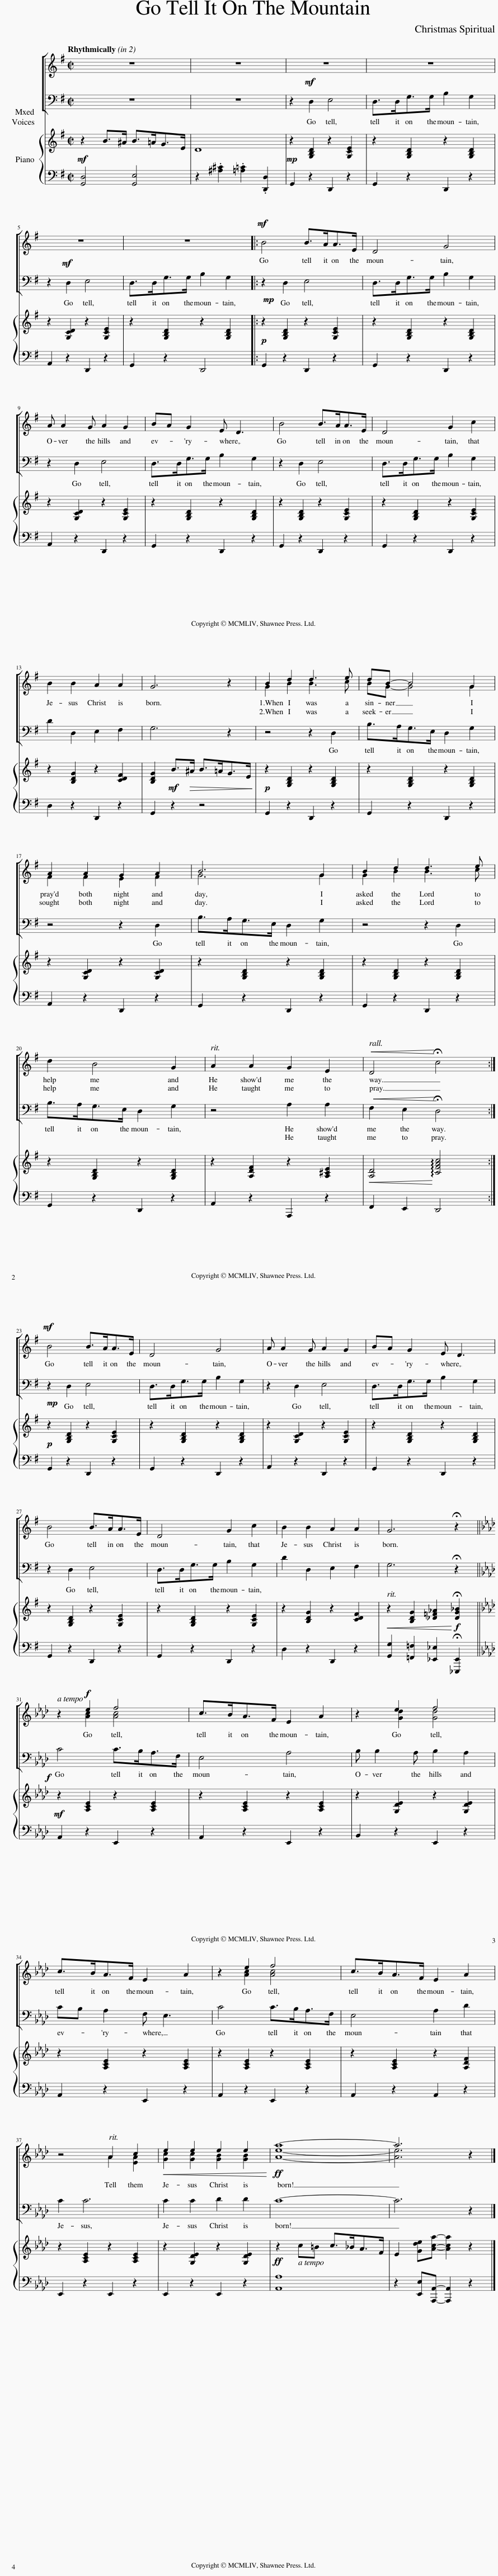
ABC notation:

X:1
%%score [ ( 1 2 ) 3 ] { 4 | 5 }
L:1/8
Q:1/4=160
M:2/2
I:linebreak $
K:G
V:1 treble
V:2 treble
V:3 bass
V:4 treble
V:5 bass
V:1
 z8 | z8 | z8 | z8 |$ z8 | %5
 z8 |:!mf![Q:1/4=160] B4 B>AA>E | D4 G4 |$ A A2 G A2 G2 | BA G2 E D3 | %10
 B4 B>AA>E | D4 G2 c2 |$ B2 B2 A2 A2 | G6 z2 | B2 d2 d3 e | %15
 dB- B4 G2 |$ A2 A2 G2 A2 | B6 G2 | B2 d2 d3 e |$ d2 B4 G2 | %20
[Q:1/4=120] A2!>(! A2 G2 E2!>)! |[Q:1/4=80]!p!!<(! D4!<)!!mf! !fermata!c4 :|$[Q:1/4=160]!mf! B4 B>AA>E | D4 G4 | A A2 G A2 G2 | %25
 BA G2 E D3 |$ B4 B>AA>E | D4 G2 c2 | B2 B2 A2 A2 |[Q:1/4=120] G6 !fermata!z2 ||$ %30
[K:Ab][Q:1/4=160] z2!f! e2 f4 | c>BA>F E2 A2 | z2 e2 f4 |$ c>BA>F E2 A2 | z2 e2 f4 | %35
 c>BA>F E2 A2 |$ z4[Q:1/4=140] A2 c2 |!<(! e2 e2[Q:1/4=120] e2 e2!<)! |!ff! a8-[Q:1/4=160] | a6 z2 |] %40
V:2
 x8 | x8 | x8 | x8 |$ x8 | %5
 x8 |: x8 | x8 |$ x8 | x8 | %10
 x8 | x8 |$ x8 | x8 | G2 B2 B3 c | %15
 BG- G4 G2 |$ F2 F2 E2 F2 | G6 G2 | G2 B2 B3 c |$ x8 | %20
 x8 | x8 :|$ x8 | x8 | x8 | %25
 x8 |$ x8 | x8 | x8 | x8 ||$ %30
[K:Ab] x2 [Ac]2 [Ac]4 | x8 | x2 [Gd]2 [Gd]4 |$ x8 | x2 [Ac]2 [Ac]4 | %35
 x8 |$ x4 A2 [EA]2 | [Gc]2 [Gc]2 [GB]2 [GB]2 | [Ae]8- | [Ae]6 x2 |] %40
V:3
 z8 | z8 | z2!mf! .D,2 !>!!breath!E,4 | D,>D,G,>G, B,2 G,2 |$ z2!mf! .D,2 !>!!breath!E,4 | %5
 D,>D,G,>G, B,2 G,2 |: z2!mp! .D,2 !>!E,4 | D,>D,G,>G, B,2 G,2 |$ z2 .D,2 !>!E,4 | D,>D,G,>G, B,2 G,2 | %10
 z2 .D,2 !>!E,4 | D,>D,G,>G, B,2 G,2 |$ D2 D,2 E,2 F,2 | G,6 z2 | z4 z2 D,2 | %15
 B,>A,G,>E, D,2 G,2 |$ z4 z2 D,2 | B,>A,G,>E, D,2 G,2 | z4 z2 D,2 |$ B,>A,G,>E, D,2 G,2 | %20
 z4!mp! A,2 A,2 |!p!!<(! F,2 E,2!<)!!mf! !fermata!D,4 :|$ z2!mp! .D,2 !>!E,4 | D,>D,G,>G, B,2 G,2 | z2 .D,2 !>!E,4 | %25
 D,>D,G,>G, B,2 G,2 |$ z2 .D,2 !>!E,4 | D,>D,G,>G, B,2 G,2 | D2 D,2 E,2 F,2 | G,6 !fermata!z2 ||$ %30
[K:Ab]!f! C4 C>B,A,>F, | E,4 A,4 | B, B,2 A, B,2 A,2 |$ CB, A,2 F, E,3 | C4 C>B,A,>F, | %35
 E,4 A,2 D2 |$ C2 C6 | C2 C2 D2 D2 | C8- | C6 z2 |] %40
V:4
!mf! z2 B>^A B>=AG>E | D8 |!mp! z2 [G,B,D]2 z2 [G,CE]2 | z2 [G,B,D]2 z2 [G,B,D]2 |$ z2 [G,CD]2 z2 [G,CE]2 | %5
 z2 [G,B,D]2 z2 [G,B,D]2 |:!p! z2 [G,B,D]2 z2 [G,CE]2 | z2 [G,B,D]2 z2 [G,B,D]2 |$ z2 [G,CD]2 z2 [G,CE]2 | z2 [G,B,D]2 z2 [G,B,D]2 | %10
 z2 [G,B,D]2 z2 [G,CE]2 | z2 [G,B,D]2 z2 [G,CE]2 |$ z2 [B,DG]2 z2 [CDF]2 | [B,DG]2!mf! B>!>(!^A B>=AG>E!>)! |!p! z2 [G,B,D]2 z2 [G,B,D]2 | %15
 z2 [G,B,D]2 z2 [G,B,D]2 |$ z2 [G,CD]2 z2 [G,CD]2 | z2 [G,B,D]2 z2 [G,B,D]2 | z2 [G,B,D]2 z2 [G,B,D]2 |$ z2 [G,B,D]2 z2 [G,B,D]2 | %20
 z2 [A,DF]2 z2 [A,^CE]2 |!<(! [A,D]4!<)! !arpeggio![CFAc]4 :|$!p! z2 [G,B,D]2 z2 [G,CE]2 | z2 [G,B,D]2 z2 [G,B,D]2 | z2 [G,CD]2 z2 [G,CE]2 | %25
 z2 [G,B,D]2 z2 [G,B,D]2 |$ z2 [G,B,D]2 z2 [G,CE]2 | z2 [G,B,D]2 z2 [G,CE]2 | z2 [B,DG]2 z2 [CDF]2 |!<(! z2 [B,DG]2 [_D=F_A]2!<)!!f! !fermata![DG_B]2 ||$ %30
[K:Ab]!mf! z2 [A,CE]2 z2 [A,CE]2 | z2 [A,CE]2 z2 [A,CE]2 | z2 [G,DE]2 z2 [G,DE]2 |$ z2 [A,CE]2 z2 [A,CE]2 | z2 [A,CE]2 z2 [A,CE]2 | %35
 z2 [A,CE]2 z2 [A,DF]2 |$ z2 [A,CE]2 z2 [A,CE]2 | z2 [G,DE]2 z2 [G,DE]2 |!ff! z2 c=B c>_BA>F | E2 [Gde][Aca]- [Aca]2 z2 |] %40
V:5
 [G,,D,]4 [G,,E,]4 | z2 .[^A,^C]2 .[=A,=C]2!f! .[D,,D,]2 | G,,2 z2 D,,2 z2 | G,,2 z2 D,,2 z2 |$ A,,2 z2 D,,2 z2 | %5
 G,,2 z2 D,,4 |: G,,2 z2 D,,2 z2 | G,,2 z2 D,,2 z2 |$ A,,2 z2 D,,2 z2 | G,,2 z2 D,,2 z2 | %10
 G,,2 z2 D,,2 z2 | G,,2 z2 D,,2 z2 |$ D,2 z2 D,,2 z2 | G,,2 z2 z4 | G,,2 z2 D,,2 z2 | %15
 G,,2 z2 D,,2 z2 |$ A,,2 z2 D,,2 z2 | G,,2 z2 D,,2 z2 | G,,2 z2 D,,2 z2 |$ G,,2 z2 D,,2 z2 | %20
 A,,2 z2 A,,,2 z2 |!ped! F,,2 E,,2!ped-up!!ped! D,,4!ped-up! :|$ G,,2 z2 D,,2 z2 | G,,2 z2 D,,2 z2 | A,,2 z2 D,,2 z2 | %25
 G,,2 z2 D,,2 z2 |$ G,,2 z2 D,,2 z2 | G,,2 z2 D,,2 z2 | D,2 z2 D,,2 z2 | [G,,G,]2 [=F,,=F,]2 [_E,,_E,]2 !fermata![_E,,,E,,]2 ||$ %30
[K:Ab] A,,2 z2 E,,2 z2 | A,,2 z2 E,,2 z2 | B,,2 z2 E,,2 z2 |$ A,,2 z2 E,,2 z2 | A,,2 z2 E,,2 z2 | %35
 A,,2 z2 A,,2 z2 |$ E,,2 z2 E,,2 z2 | E,,2 z2 E,,2 z2 | [A,,A,]8 | z2 [E,,E,][A,,,A,,]- [A,,,A,,]2 z2 |] %40
